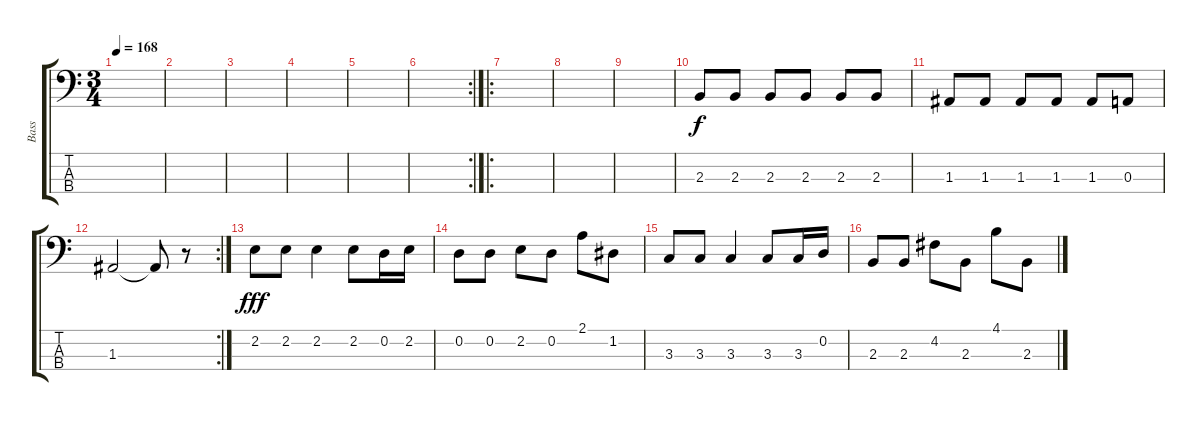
\track ("Bass" "Bass") {instrument electricbasspick}
\staff {score tabs}
\tuning (G2 D2 A1 E1) {hide}
\ts (3 4)
\tempo 168
\tempo 96
\tempo 168
\clef f4
\ks c
|
|
|
|
|
\rc 2
|
\ro
|
|
|
2.3.8 2.3.8 2.3.8 2.3.8 2.3.8 2.3.8 |
1.3.8 1.3.8 1.3.8 1.3.8 1.3.8 0.3.8 |
\rc 2
1.3.2 1.3{t}.8{dy f} r.8 |
2.2.8{dy fff} 2.2.8 2.2.4 2.2.8 0.2.16 2.2.16 |
0.2.8 0.2.8 2.2.8 0.2.8 2.1.8 1.2.8 |
3.3.8 3.3.8 3.3.4 3.3.8 3.3.16 0.2.16 |
2.3.8 2.3.8 4.2.8 2.3.8 4.1.8 2.3.8
